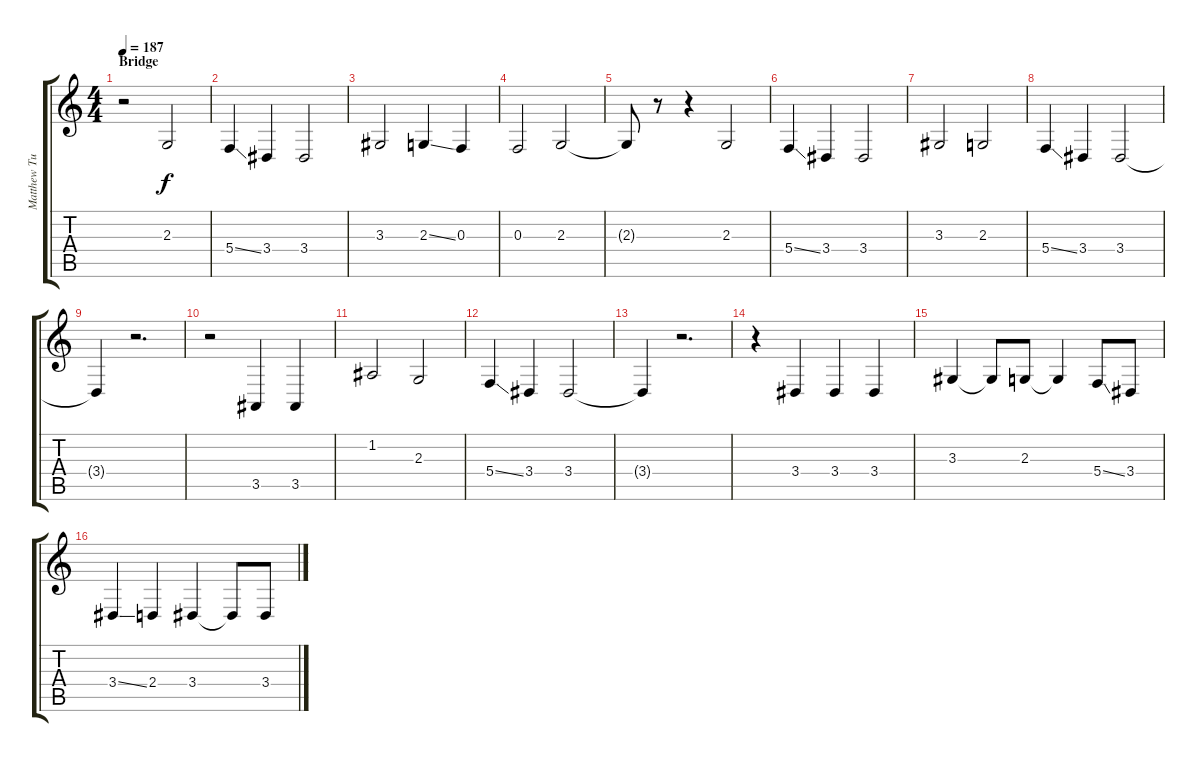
\track ("Matthew Tuck - Vocals" "Matthew Tu") {instrument clarinet}
\staff {score tabs}
\tuning (D4 A3 F3 C3 G2 C2) {hide}
\ts (4 4)
\section ("" "Bridge")
\tempo 187
\clef g2
\ks c
r.2{dy f} 2.3.2 |
5.4{ss}.4 3.4.4 3.4.2 |
3.3.2 2.3{ss}.4 0.3.4 |
0.3.2 2.3.2 |
2.3{t}.8 r.8 r.4 2.3.2 |
5.4{ss}.4 3.4.4 3.4.2 |
3.3.2 2.3.2 |
5.4{ss}.4 3.4.4 3.4.2 |
3.4{t}.4 r.2{d} |
r.2 3.5.4 3.5.4 |
1.2.2 2.3.2 |
5.4{ss}.4 3.4.4 3.4.2 |
3.4{t}.4 r.2{d} |
r.4 3.4.4 3.4.4 3.4.4 |
3.3.4 3.3{t}.8 2.3.8 2.3{t}.4 5.4{ss}.8 3.4.8 |
3.4{ss}.4 2.4.4 3.4.4 3.4{t}.8 3.4.8
